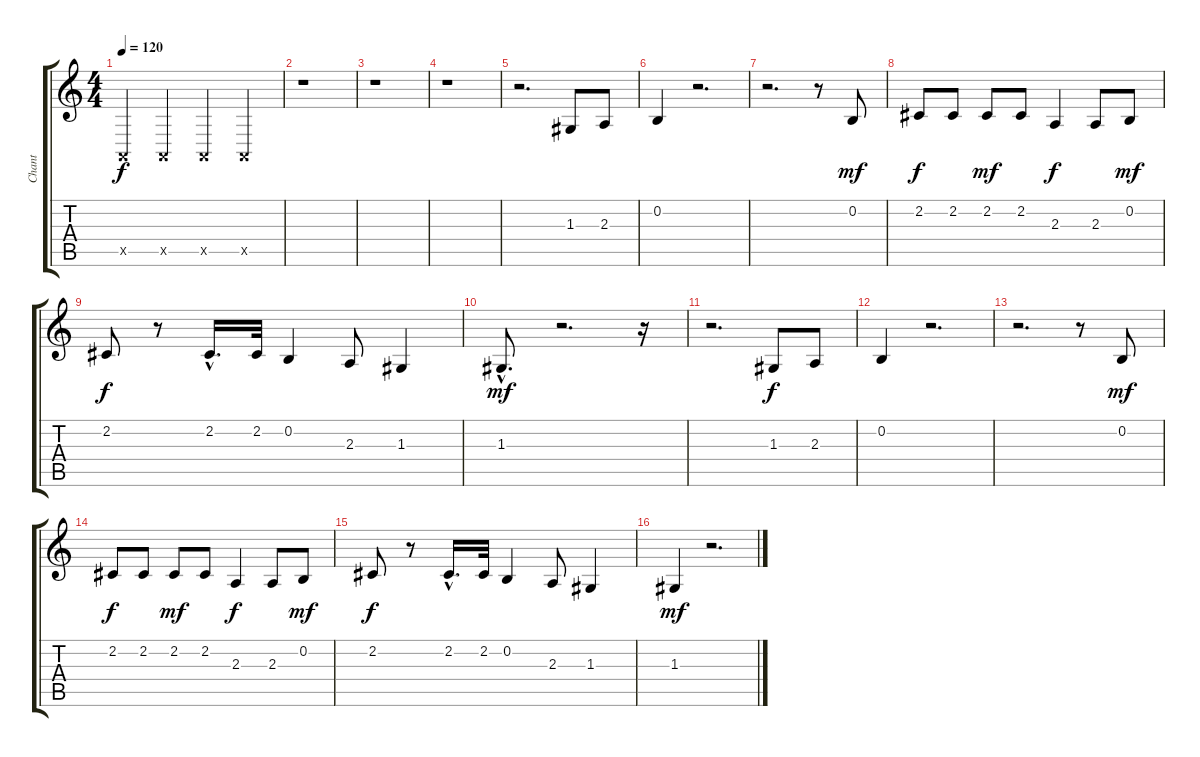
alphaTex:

\track ("Chant" "Chant") {instrument harmonica}
\staff {score tabs}
\tuning (E4 B3 G3 D3 A2 E2) {hide}
\ts (4 4)
\tempo 120
\clef g2
\ks c
0.5{x}.4{dy f instrument harmonica} 0.5{x}.4 0.5{x}.4 0.5{x}.4 |
r.1 |
r.1 |
r.1 |
r.2{d} 1.3.8 2.3.8 |
0.2.4 r.2{d} |
r.2{d} r.8 0.2.8{dy mf} |
2.2.8{dy f} 2.2.8 2.2.8{dy mf} 2.2.8 2.3.4{dy f} 2.3.8 0.2.8{dy mf} |
2.2.8{dy f} r.8 2.2{hac}.16{d} 2.2.32 0.2.4 2.3.8 1.3.4 |
1.3{hac}.8{d dy mf} r.2{d} r.16 |
r.2{d} 1.3.8{dy f} 2.3.8 |
0.2.4 r.2{d} |
r.2{d} r.8 0.2.8{dy mf} |
2.2.8{dy f} 2.2.8 2.2.8{dy mf} 2.2.8 2.3.4{dy f} 2.3.8 0.2.8{dy mf} |
2.2.8{dy f} r.8 2.2{hac}.16{d} 2.2.32 0.2.4 2.3.8 1.3.4 |
1.3.4{dy mf} r.2{d}
